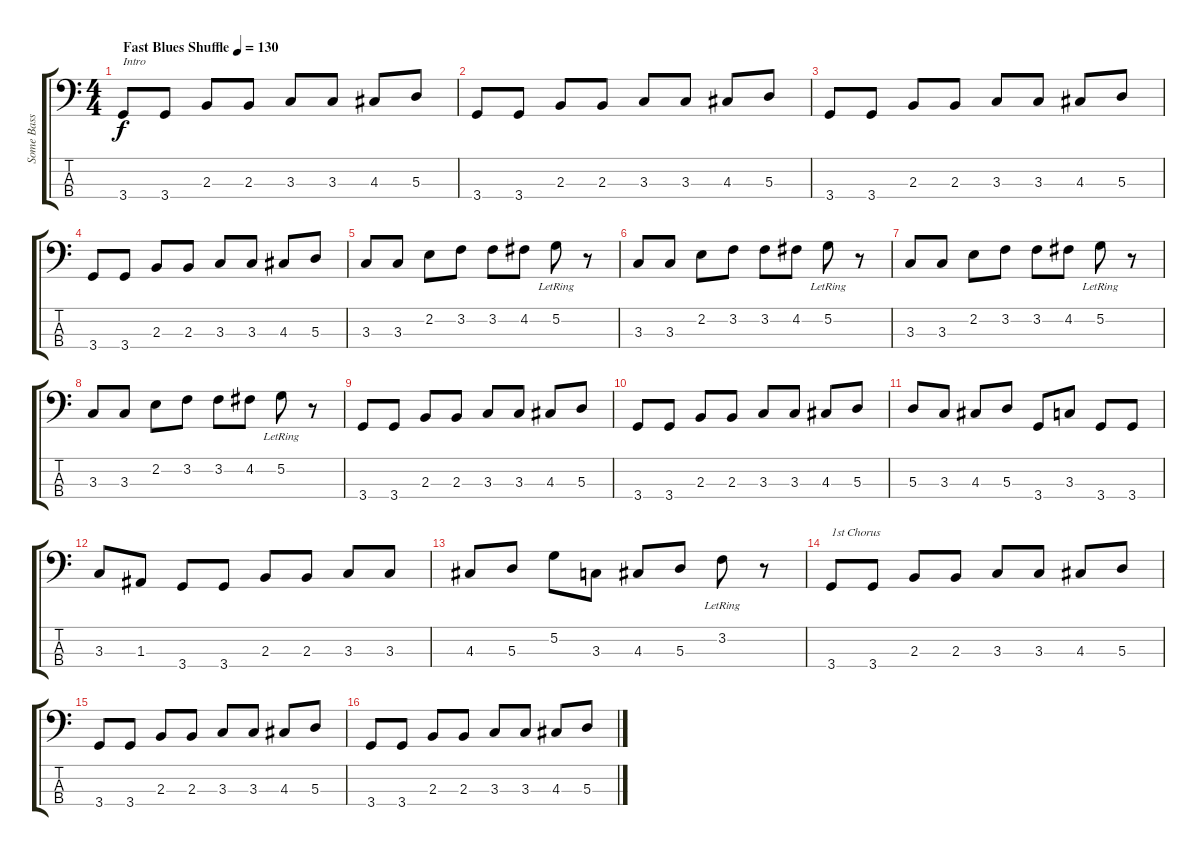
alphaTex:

\track ("Some Bass Guy - Bass" "Some Bass ") {instrument electricbassfinger}
\staff {score tabs}
\tuning (G2 D2 A1 E1) {hide}
\ts (4 4)
\tempo (130 "Fast Blues Shuffle")
\clef f4
\ks c
3.4.8{txt "Intro" dy f instrument electricbassfinger} 3.4.8 2.3.8 2.3.8 3.3.8 3.3.8 4.3.8 5.3.8 |
3.4.8 3.4.8 2.3.8 2.3.8 3.3.8 3.3.8 4.3.8 5.3.8 |
3.4.8 3.4.8 2.3.8 2.3.8 3.3.8 3.3.8 4.3.8 5.3.8 |
3.4.8 3.4.8 2.3.8 2.3.8 3.3.8 3.3.8 4.3.8 5.3.8 |
3.3.8 3.3.8 2.2.8 3.2.8 3.2.8 4.2.8 5.2{lr}.8 r.8 |
3.3.8 3.3.8 2.2.8 3.2.8 3.2.8 4.2.8 5.2{lr}.8 r.8 |
3.3.8 3.3.8 2.2.8 3.2.8 3.2.8 4.2.8 5.2{lr}.8 r.8 |
3.3.8 3.3.8 2.2.8 3.2.8 3.2.8 4.2.8 5.2{lr}.8 r.8 |
3.4.8 3.4.8 2.3.8 2.3.8 3.3.8 3.3.8 4.3.8 5.3.8 |
3.4.8 3.4.8 2.3.8 2.3.8 3.3.8 3.3.8 4.3.8 5.3.8 |
5.3.8 3.3.8 4.3.8 5.3.8 3.4.8 3.3.8 3.4.8 3.4.8 |
3.3.8 1.3.8 3.4.8 3.4.8 2.3.8 2.3.8 3.3.8 3.3.8 |
4.3.8 5.3.8 5.2.8 3.3.8 4.3.8 5.3.8 3.2{lr}.8 r.8 |
3.4.8{txt "1st Chorus"} 3.4.8 2.3.8 2.3.8 3.3.8 3.3.8 4.3.8 5.3.8 |
3.4.8 3.4.8 2.3.8 2.3.8 3.3.8 3.3.8 4.3.8 5.3.8 |
3.4.8 3.4.8 2.3.8 2.3.8 3.3.8 3.3.8 4.3.8 5.3.8
